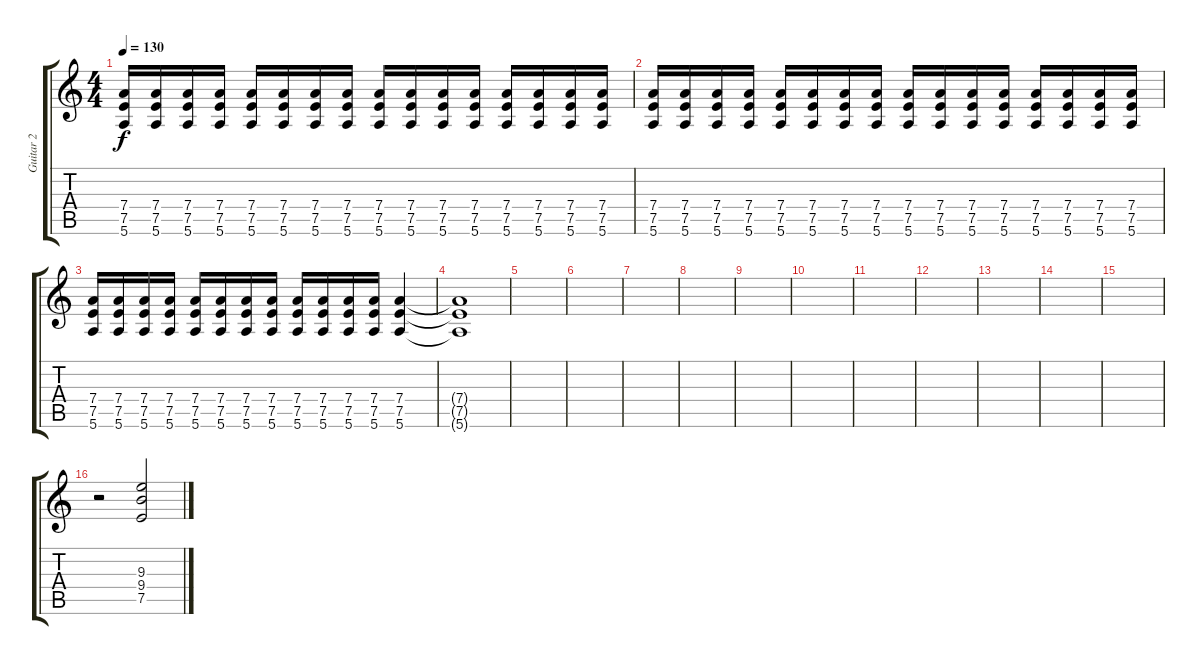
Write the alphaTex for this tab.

\track ("Guitar 2" "Guitar 2") {instrument distortionguitar}
\staff {score tabs}
\tuning (E4 B3 G3 D3 A2 E2) {hide}
\ts (4 4)
\tempo 130
\clef g2
\ks c
(7.4 7.5 5.6).16{dy f} (7.4 7.5 5.6).16 (7.4 7.5 5.6).16 (7.4 7.5 5.6).16 (7.4 7.5 5.6).16 (7.4 7.5 5.6).16 (7.4 7.5 5.6).16 (7.4 7.5 5.6).16 (7.4 7.5 5.6).16 (7.4 7.5 5.6).16 (7.4 7.5 5.6).16 (7.4 7.5 5.6).16 (7.4 7.5 5.6).16 (7.4 7.5 5.6).16 (7.4 7.5 5.6).16 (7.4 7.5 5.6).16 |
(7.4 7.5 5.6).16 (7.4 7.5 5.6).16 (7.4 7.5 5.6).16 (7.4 7.5 5.6).16 (7.4 7.5 5.6).16 (7.4 7.5 5.6).16 (7.4 7.5 5.6).16 (7.4 7.5 5.6).16 (7.4 7.5 5.6).16 (7.4 7.5 5.6).16 (7.4 7.5 5.6).16 (7.4 7.5 5.6).16 (7.4 7.5 5.6).16 (7.4 7.5 5.6).16 (7.4 7.5 5.6).16 (7.4 7.5 5.6).16 |
(7.4 7.5 5.6).16 (7.4 7.5 5.6).16 (7.4 7.5 5.6).16 (7.4 7.5 5.6).16 (7.4 7.5 5.6).16 (7.4 7.5 5.6).16 (7.4 7.5 5.6).16 (7.4 7.5 5.6).16 (7.4 7.5 5.6).16 (7.4 7.5 5.6).16 (7.4 7.5 5.6).16 (7.4 7.5 5.6).16 (7.4 7.5 5.6).4 |
(7.4{t} 7.5{t} 5.6{t}).1 |
|
|
|
|
|
|
|
|
|
|
|
r.2 (9.3 9.4 7.5).2
